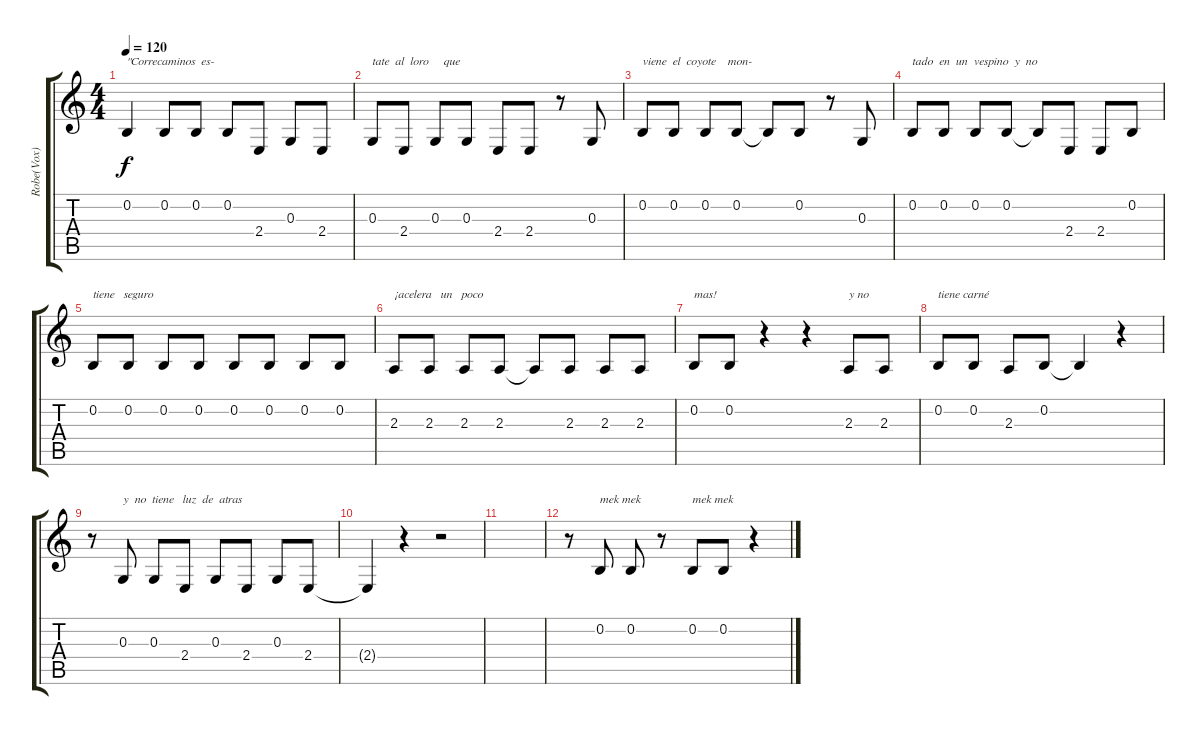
\track ("Robe(Vox)" "Robe(Vox)") {instrument brasssection}
\staff {score tabs}
\tuning (E4 B3 G3 D3 A2 E2) {hide}
\ts (4 4)
\tempo 120
\clef g2
\ks c
0.2.4{txt "\"Correcaminos  es-" dy f} 0.2.8 0.2.8 0.2.8 2.4.8 0.3.8 2.4.8 |
0.3.8{txt "tate  al  loro     que"} 2.4.8 0.3.8 0.3.8 2.4.8 2.4.8 r.8 0.3.8 |
0.2.8{txt "viene  el  coyote    mon-"} 0.2.8 0.2.8 0.2.8 0.2{t}.8 0.2.8 r.8 0.3.8 |
0.2.8{txt "tado  en  un  vespino  y  no"} 0.2.8 0.2.8 0.2.8 0.2{t}.8 2.4.8 2.4.8 0.2.8 |
0.2.8{txt "tiene   seguro"} 0.2.8 0.2.8 0.2.8 0.2.8 0.2.8 0.2.8 0.2.8 |
2.3.8{txt "¡acelera   un   poco   "} 2.3.8 2.3.8 2.3.8 2.3{t}.8 2.3.8 2.3.8 2.3.8 |
0.2.8{txt "mas!"} 0.2.8 r.4 r.4 2.3.8{txt "y no"} 2.3.8 |
0.2.8{txt "tiene carné"} 0.2.8 2.3.8 0.2.8 0.2{t}.4 r.4 |
r.8 0.3.8{txt "y  no  tiene   luz  de  atras"} 0.3.8 2.4.8 0.3.8 2.4.8 0.3.8 2.4.8 |
2.4{t}.4 r.4 r.2 |
|
r.8 0.2.8{txt "mek mek"} 0.2.8 r.8 0.2.8{txt "mek mek"} 0.2.8 r.4
